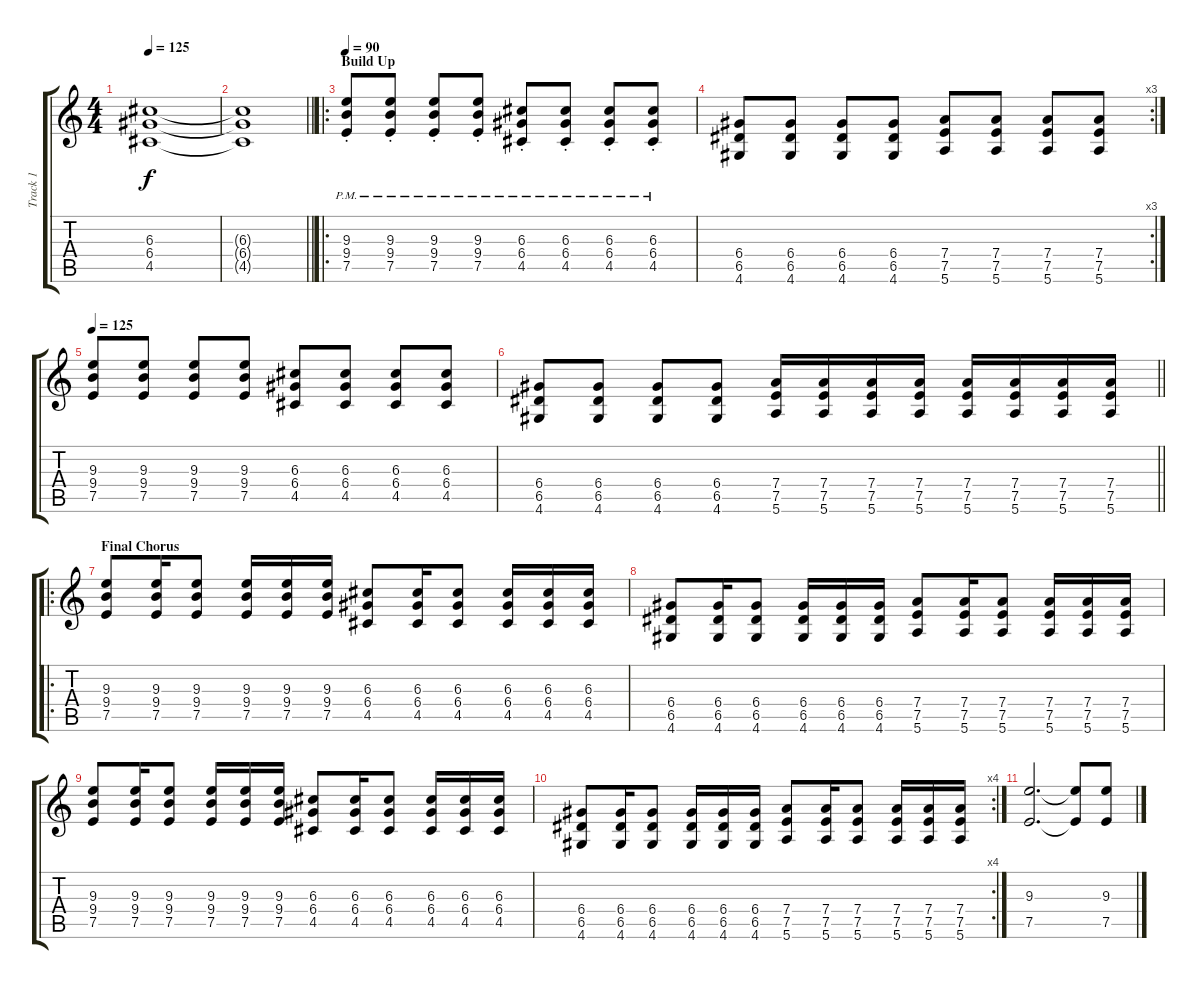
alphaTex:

\track ("Track 1" "Track 1") {instrument distortionguitar}
\staff {score tabs}
\tuning (E4 B3 G3 D3 A2 E2) {hide}
\ts (4 4)
\tempo 125
\clef g2
\ks c
(6.3 6.4 4.5).1{dy f} |
\barLineRight lightlight
(6.3{t} 6.4{t} 4.5{t}).1 |
\ro
\section ("" "Build Up")
\tempo 90
(9.3{pm st} 9.4{pm st} 7.5{pm st}).8 (9.3{pm st} 9.4{pm st} 7.5{pm st}).8 (9.3{pm st} 9.4{pm st} 7.5{pm st}).8 (9.3{pm st} 9.4{pm st} 7.5{pm st}).8 (6.3{pm st} 6.4{pm st} 4.5{pm st}).8 (6.3{pm st} 6.4{pm st} 4.5{pm st}).8 (6.3{pm st} 6.4{pm st} 4.5{pm st}).8 (6.3{pm st} 6.4{pm st} 4.5{pm st}).8 |
\rc 3
(6.4 6.5 4.6).8 (6.4 6.5 4.6).8 (6.4 6.5 4.6).8 (6.4 6.5 4.6).8 (7.4 7.5 5.6).8 (7.4 7.5 5.6).8 (7.4 7.5 5.6).8 (7.4 7.5 5.6).8 |
\tempo 125
(9.3 9.4 7.5).8 (9.3 9.4 7.5).8 (9.3 9.4 7.5).8 (9.3 9.4 7.5).8 (6.3 6.4 4.5).8 (6.3 6.4 4.5).8 (6.3 6.4 4.5).8 (6.3 6.4 4.5).8 |
\barLineRight lightlight
(6.4 6.5 4.6).8 (6.4 6.5 4.6).8 (6.4 6.5 4.6).8 (6.4 6.5 4.6).8 (7.4 7.5 5.6).16 (7.4 7.5 5.6).16 (7.4 7.5 5.6).16 (7.4 7.5 5.6).16 (7.4 7.5 5.6).16 (7.4 7.5 5.6).16 (7.4 7.5 5.6).16 (7.4 7.5 5.6).16 |
\ro
\section ("" "Final Chorus")
(9.3 9.4 7.5).8 (9.3 9.4 7.5).16 (9.3 9.4 7.5).8 (9.3 9.4 7.5).16 (9.3 9.4 7.5).16 (9.3 9.4 7.5).16 (6.3 6.4 4.5).8 (6.3 6.4 4.5).16 (6.3 6.4 4.5).8 (6.3 6.4 4.5).16 (6.3 6.4 4.5).16 (6.3 6.4 4.5).16 |
(6.4 6.5 4.6).8 (6.4 6.5 4.6).16 (6.4 6.5 4.6).8 (6.4 6.5 4.6).16 (6.4 6.5 4.6).16 (6.4 6.5 4.6).16 (7.4 7.5 5.6).8 (7.4 7.5 5.6).16 (7.4 7.5 5.6).8 (7.4 7.5 5.6).16 (7.4 7.5 5.6).16 (7.4 7.5 5.6).16 |
(9.3 9.4 7.5).8 (9.3 9.4 7.5).16 (9.3 9.4 7.5).8 (9.3 9.4 7.5).16 (9.3 9.4 7.5).16 (9.3 9.4 7.5).16 (6.3 6.4 4.5).8 (6.3 6.4 4.5).16 (6.3 6.4 4.5).8 (6.3 6.4 4.5).16 (6.3 6.4 4.5).16 (6.3 6.4 4.5).16 |
\rc 4
(6.4 6.5 4.6).8 (6.4 6.5 4.6).16 (6.4 6.5 4.6).8 (6.4 6.5 4.6).16 (6.4 6.5 4.6).16 (6.4 6.5 4.6).16 (7.4 7.5 5.6).8 (7.4 7.5 5.6).16 (7.4 7.5 5.6).8 (7.4 7.5 5.6).16 (7.4 7.5 5.6).16 (7.4 7.5 5.6).16 |
(9.3 7.5).2{d} (9.3{t} 7.5{t}).8 (9.3 7.5).8
